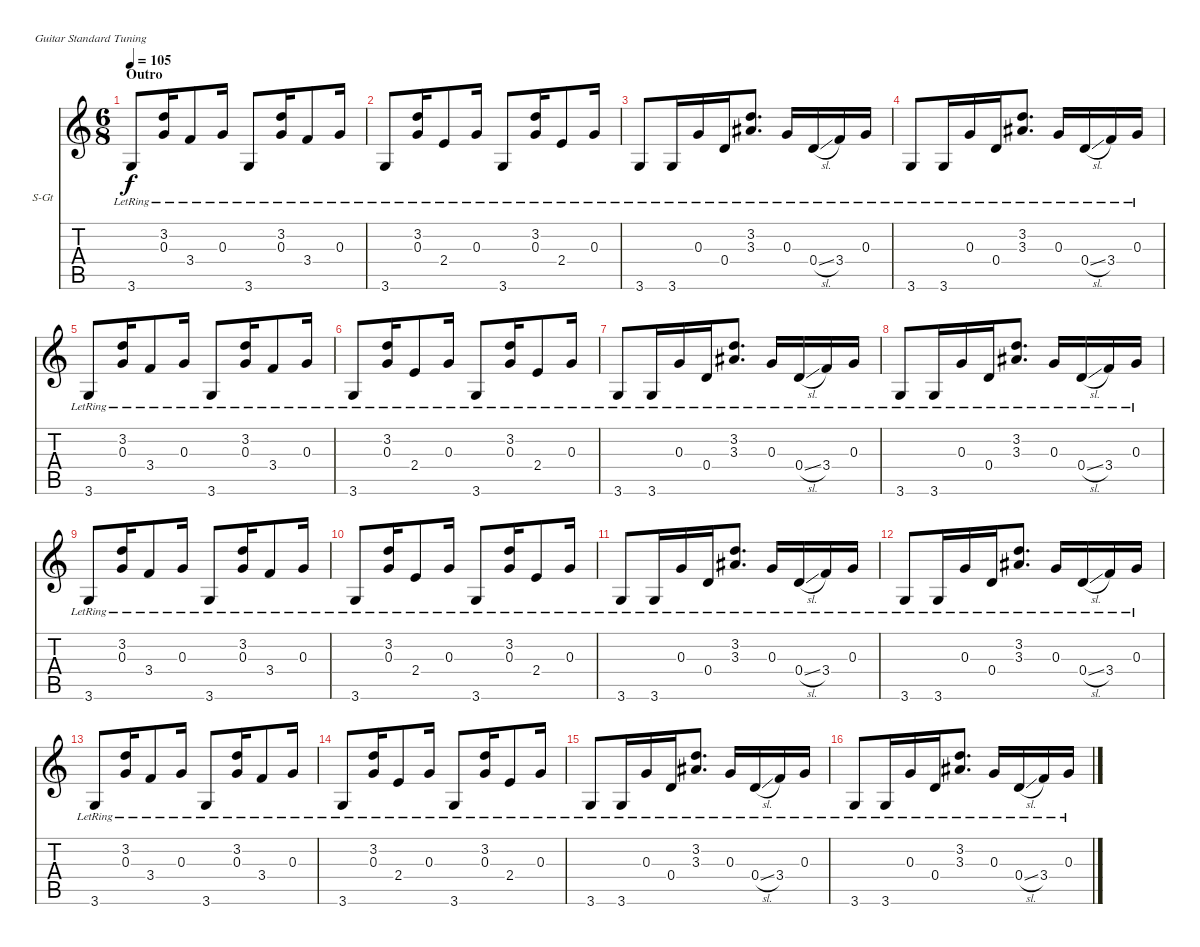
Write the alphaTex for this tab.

\defaultSystemsLayout 4
\bracketExtendMode nobrackets
\firstSystemTrackNameOrientation horizontal
\otherSystemsTrackNameOrientation horizontal
\track ("Steel Guitar" "S-Gt") {instrument acousticguitarsteel}
\staff {score tabs}
\tuning (E4 B3 G3 D3 A2 E2)
\ts (6 8)
\section ("" "Outro")
\tempo 105
\clef g2
\scale
0.333333
\ks c
3.6{lr}.8{dy f} (3.2{lr} 0.3{lr}).16 3.4{lr}.8 0.3{lr}.16 3.6{lr}.8 (3.2{lr} 0.3{lr}).16 3.4{lr}.8 0.3{lr}.16 |
\scale
0.333333 3.6{lr}.8 (3.2{lr} 0.3{lr}).16 2.4{lr}.8 0.3{lr}.16 3.6{lr}.8 (3.2{lr} 0.3{lr}).16 2.4{lr}.8 0.3{lr}.16 |
\scale
0.333333 3.6{lr}.8 3.6{lr}.16 0.3{lr}.16 0.4{lr}.16 (3.2{lr} 3.3{lr}).8{d} 0.3{lr}.16 0.4{sl lr}.16 3.4{lr}.16 0.3{lr}.16 |
\scale
0.333333 3.6{lr}.8 3.6{lr}.16 0.3{lr}.16 0.4{lr}.16 (3.2{lr} 3.3{lr}).8{d} 0.3{lr}.16 0.4{sl lr}.16 3.4{lr}.16 0.3{lr}.16 |
\scale
0.333333 3.6{lr}.8 (3.2{lr} 0.3{lr}).16 3.4{lr}.8 0.3{lr}.16 3.6{lr}.8 (3.2{lr} 0.3{lr}).16 3.4{lr}.8 0.3{lr}.16 |
\scale
0.333333 3.6{lr}.8 (3.2{lr} 0.3{lr}).16 2.4{lr}.8 0.3{lr}.16 3.6{lr}.8 (3.2{lr} 0.3{lr}).16 2.4{lr}.8 0.3{lr}.16 |
\scale
0.333333 3.6{lr}.8 3.6{lr}.16 0.3{lr}.16 0.4{lr}.16 (3.2{lr} 3.3{lr}).8{d} 0.3{lr}.16 0.4{sl lr}.16 3.4{lr}.16 0.3{lr}.16 |
\scale
0.333333 3.6{lr}.8 3.6{lr}.16 0.3{lr}.16 0.4{lr}.16 (3.2{lr} 3.3{lr}).8{d} 0.3{lr}.16 0.4{sl lr}.16 3.4{lr}.16 0.3{lr}.16 |
\scale
0.333333 3.6{lr}.8 (3.2{lr} 0.3{lr}).16 3.4{lr}.8 0.3{lr}.16 3.6{lr}.8 (3.2{lr} 0.3{lr}).16 3.4{lr}.8 0.3{lr}.16 |
\scale
0.333333 3.6{lr}.8 (3.2{lr} 0.3{lr}).16 2.4{lr}.8 0.3{lr}.16 3.6{lr}.8 (3.2{lr} 0.3{lr}).16 2.4{lr}.8 0.3{lr}.16 |
\scale
0.333333 3.6{lr}.8 3.6{lr}.16 0.3{lr}.16 0.4{lr}.16 (3.2{lr} 3.3{lr}).8{d} 0.3{lr}.16 0.4{sl lr}.16 3.4{lr}.16 0.3{lr}.16 |
\scale
0.333333 3.6{lr}.8 3.6{lr}.16 0.3{lr}.16 0.4{lr}.16 (3.2{lr} 3.3{lr}).8{d} 0.3{lr}.16 0.4{sl lr}.16 3.4{lr}.16 0.3{lr}.16 |
\scale
0.333333 3.6{lr}.8 (3.2{lr} 0.3{lr}).16 3.4{lr}.8 0.3{lr}.16 3.6{lr}.8 (3.2{lr} 0.3{lr}).16 3.4{lr}.8 0.3{lr}.16 |
\scale
0.333333 3.6{lr}.8 (3.2{lr} 0.3{lr}).16 2.4{lr}.8 0.3{lr}.16 3.6{lr}.8 (3.2{lr} 0.3{lr}).16 2.4{lr}.8 0.3{lr}.16 |
\scale
0.333333 3.6{lr}.8 3.6{lr}.16 0.3{lr}.16 0.4{lr}.16 (3.2{lr} 3.3{lr}).8{d} 0.3{lr}.16 0.4{sl lr}.16 3.4{lr}.16 0.3{lr}.16 |
\scale
0.333333 3.6{lr}.8 3.6{lr}.16 0.3{lr}.16 0.4{lr}.16 (3.2{lr} 3.3{lr}).8{d} 0.3{lr}.16 0.4{sl lr}.16 3.4{lr}.16 0.3{lr}.16
